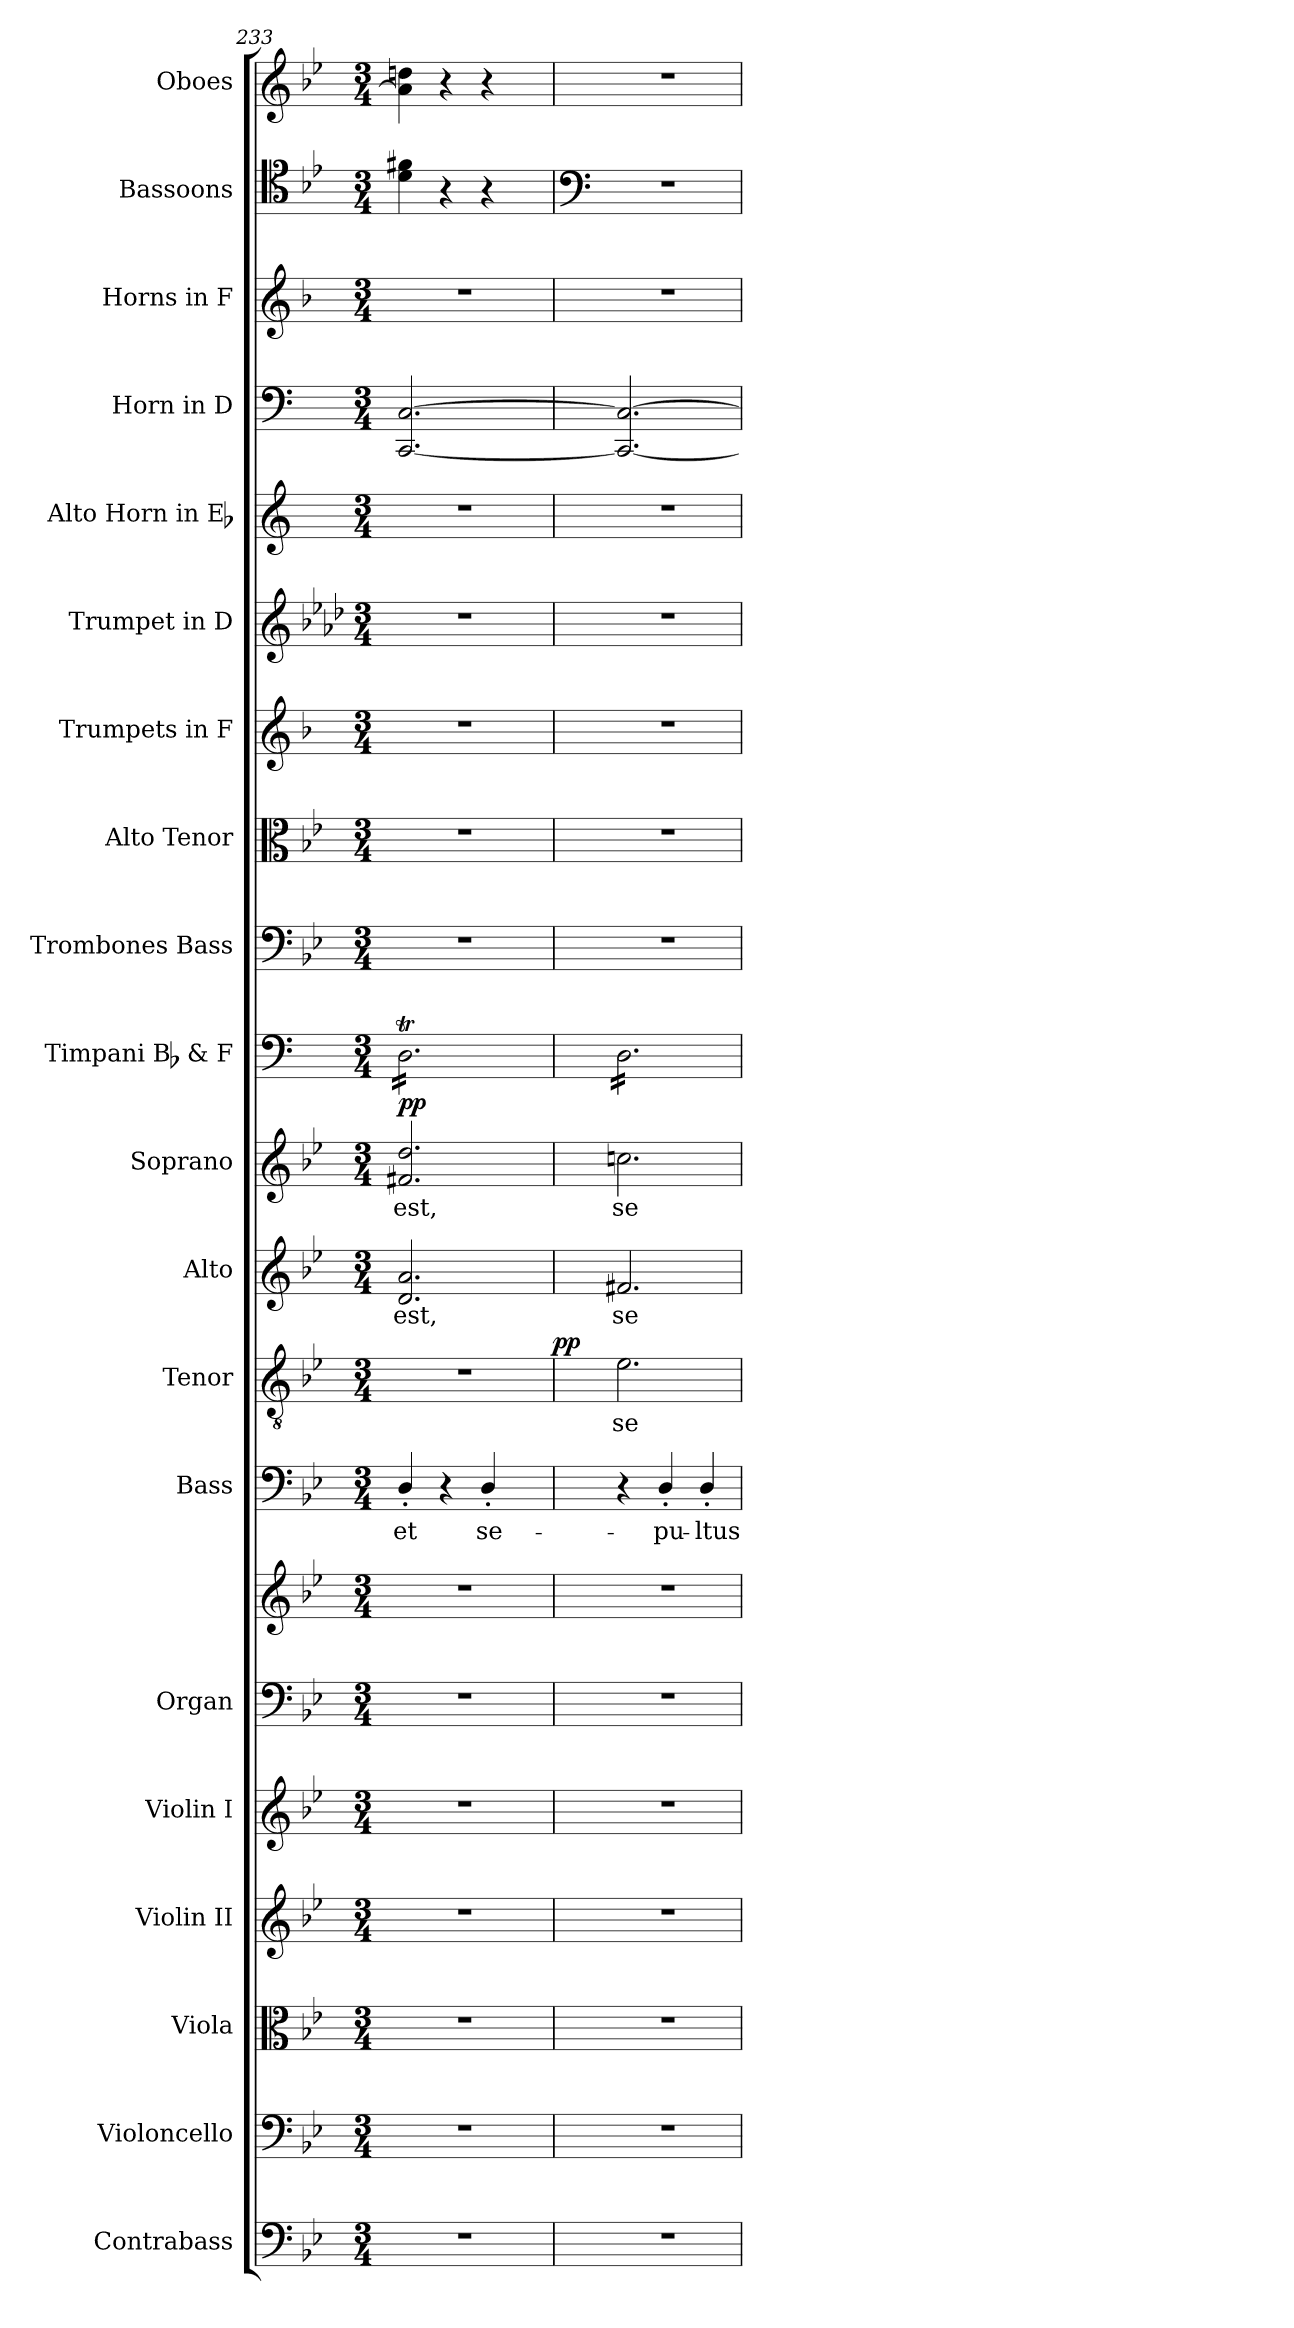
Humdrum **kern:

**kern	**kern	**kern	**kern	**kern	**kern	**kern	**kern	**text	**kern	**text	**dynam	**kern	**text	**kern	**text	**kern	**dynam	**kern	**kern	**kern	**kern	**kern	**kern	**kern	**kern	**kern
*part20	*part19	*part18	*part17	*part16	*part15	*part15	*part14	*part14	*part13	*part13	*part13	*part12	*part12	*part11	*part11	*part10	*part10	*part9	*part8	*part7	*part6	*part5	*part4	*part3	*part2	*part1
*staff21	*staff20	*staff19	*staff18	*staff17	*staff16	*staff15	*staff14	*staff14	*staff13	*staff13	*staff13	*staff12	*staff12	*staff11	*staff11	*staff10	*staff10	*staff9	*staff8	*staff7	*staff6	*staff5	*staff4	*staff3	*staff2	*staff1
*I"Contrabass	*I"Violoncello	*I"Viola	*I"Violin II	*I"Violin I	*I"Organ	*	*I"Bass	*	*I"Tenor	*	*	*I"Alto	*	*I"Soprano	*	*I"Timpani Bb & F	*	*I"Trombones  Bass	*I"Alto Tenor	*I"Trumpets in F	*I"Trumpet in D	*I"Alto Horn in Eb	*I"Horn in D	*I"Horns in F	*I"Bassoons	*I"Oboes
*I'Cb.	*I'Vc.	*I'Vla.	*I'Vln. II	*I'Vln. I	*I'Org.	*	*I'B.	*	*I'T.	*	*	*I'A.	*	*I'S.	*	*I'Timp.	*	*	*	*	*	*	*	*I'Hn.	*I'Bsn.	*I'Ob.
*clefF4	*clefF4	*clefC3	*clefG2	*clefG2	*clefF4	*clefG2	*clefF4	*	*clefGv2	*	*	*clefG2	*	*clefG2	*	*clefF4	*	*clefF4	*clefC3	*clefG2	*clefG2	*clefG2	*clefF4	*clefG2	*clefC4	*clefG2
*ITrd7c12	*	*	*	*	*	*	*	*	*ITrd7c12	*	*	*	*	*	*	*	*	*	*	*ITrd4c7	*ITrd-1c-2	*ITrd5c8	*ITrd6c10	*ITrd4c7	*	*
*k[b-e-]	*k[b-e-]	*k[b-e-]	*k[b-e-]	*k[b-e-]	*k[b-e-]	*k[b-e-]	*k[b-e-]	*	*k[b-e-]	*	*	*k[b-e-]	*	*k[b-e-]	*	*k[]	*	*k[b-e-]	*k[b-e-]	*k[b-e-]	*k[b-e-]	*k[f#c#g#d#]	*k[f#c#]	*k[b-e-]	*k[b-e-]	*k[b-e-]
*B-:	*B-:	*B-:	*B-:	*B-:	*B-:	*B-:	*B-:	*	*B-:	*	*	*B-:	*	*B-:	*	*C:	*	*B-:	*B-:	*B-:	*B-:	*E:	*D:	*B-:	*B-:	*B-:
*M3/4	*M3/4	*M3/4	*M3/4	*M3/4	*M3/4	*M3/4	*M3/4	*	*M3/4	*	*	*M3/4	*	*M3/4	*	*M3/4	*	*M3/4	*M3/4	*M3/4	*M3/4	*M3/4	*M3/4	*M3/4	*M3/4	*M3/4
=233	=233	=233	=233	=233	=233	=233	=233	=233	=233	=233	=233	=233	=233	=233	=233	=233	=233	=233	=233	=233	=233	=233	=233	=233	=233	=233
!LO:N:vis=1	!LO:N:vis=1	!LO:N:vis=1	!LO:N:vis=1	!LO:N:vis=1	!LO:N:vis=1	!LO:N:vis=1	!	!	!	!	!	!	!	!	!	!	!	!	!	!	!	!	!	!	!	!
!	!	!	!	!	!	!	!	!LO:LY:b:color=#000000	!LO:N:vis=1	!	!	!	!	!	!	!	!	!	!	!	!	!	!	!	!	!
!	!	!	!	!	!	!	!	!	!	!	!	!	!LO:LY:b:color=#000000	!	!	!	!	!	!	!	!	!	!	!	!	!
!	!	!	!	!	!	!	!	!	!	!	!	!	!	!	!LO:LY:b:color=#000000	!	!	!LO:N:vis=1	!LO:N:vis=1	!LO:N:vis=1	!LO:N:vis=1	!LO:N:vis=1	!	!LO:N:vis=1	!	!
*	*	*	*	*	*	*	*	*	*^	*	*	*	*	*	*	*	*	*	*	*	*	*	*	*	*	*
*	*	*	*	*	*	*	*	*	*	*	*	*	*	*	*	*	*tremolo	*	*	*	*	*	*	*	*	*	*
2.r	2.r	2.r	2.r	2.r	2.r	2.r	4D'i/	et	2.r	2ryy	.	.	2.di/ 2.ai	est,	2.f#Xi/ 2.ddi	est,	16DTi\LL	pp	2.r	2.r	2.r	2.r	2.r	[2.DDDi/ [2.DDi	2.r	4di\ 4f#Xi	4ai\] 4ddni
.	.	.	.	.	.	.	.	.	.	.	.	.	.	.	.	.	16DTi\	.	.	.	.	.	.	.	.	.	.
.	.	.	.	.	.	.	.	.	.	.	.	.	.	.	.	.	16DTi\	.	.	.	.	.	.	.	.	.	.
.	.	.	.	.	.	.	.	.	.	.	.	.	.	.	.	.	16DTi\	.	.	.	.	.	.	.	.	.	.
.	.	.	.	.	.	.	4r	.	.	.	.	.	.	.	.	.	16DTi\	.	.	.	.	.	.	.	.	4r	4r
.	.	.	.	.	.	.	.	.	.	.	.	.	.	.	.	.	16DTi\	.	.	.	.	.	.	.	.	.	.
.	.	.	.	.	.	.	.	.	.	.	.	.	.	.	.	.	16DTi\	.	.	.	.	.	.	.	.	.	.
.	.	.	.	.	.	.	.	.	.	.	.	.	.	.	.	.	16DTi\	.	.	.	.	.	.	.	.	.	.
!	!	!	!	!	!	!	!	!LO:LY:b:color=#000000	!	!	!	!	!	!	!	!	!	!	!	!	!	!	!	!	!	!	!
.	.	.	.	.	.	.	4D'i/	se-	.	8ryy	.	.	.	.	.	.	16DTi\	.	.	.	.	.	.	.	.	4r	4r
.	.	.	.	.	.	.	.	.	.	.	.	.	.	.	.	.	16DTi\	.	.	.	.	.	.	.	.	.	.
.	.	.	.	.	.	.	.	.	.	16ryy	.	.	.	.	.	.	16DTi\	.	.	.	.	.	.	.	.	.	.
.	.	.	.	.	.	.	.	.	.	32ryy	.	.	.	.	.	.	16DTi\JJ	.	.	.	.	.	.	.	.	.	.
.	.	.	.	.	.	.	.	.	.	64ryy	.	.	.	.	.	.	.	.	.	.	.	.	.	.	.	.	.
.	.	.	.	.	.	.	.	.	.	128...ryy	.	.	.	.	.	.	.	.	.	.	.	.	.	.	.	.	.
.	.	.	.	.	.	.	.	.	.	1024ryy	.	pp	.	.	.	.	.	.	.	.	.	.	.	.	.	.	.
*	*	*	*	*	*	*	*	*	*v	*v	*	*	*	*	*	*	*	*	*	*	*	*	*	*	*	*	*
=234	=234	=234	=234	=234	=234	=234	=234	=234	=234	=234	=234	=234	=234	=234	=234	=234	=234	=234	=234	=234	=234	=234	=234	=234	=234	=234
*	*	*	*	*	*	*	*	*	*	*	*	*	*	*	*	*	*	*	*	*	*	*	*	*	*clefF4	*
*	*	*	*	*	*	*	*	*	*^	*	*	*	*	*	*	*	*	*	*	*	*	*	*	*	*	*
!LO:N:vis=1	!LO:N:vis=1	!LO:N:vis=1	!LO:N:vis=1	!LO:N:vis=1	!LO:N:vis=1	!LO:N:vis=1	!	!	!	!	!	!	!	!	!	!	!	!	!	!	!	!	!	!	!	!	!
*	*	*	*	*	*	*	*	*	*v	*v	*	*	*	*	*	*	*	*	*	*	*	*	*	*	*	*	*
*	*	*	*	*	*	*	*	*	*^	*	*	*	*	*	*	*	*	*	*	*	*	*	*	*	*	*
!	!	!	!	!	!	!	!	!	!	!	!LO:LY:b:color=#000000	!	!	!	!	!	!	!	!	!	!	!	!	!	!	!	!
*	*	*	*	*	*	*	*	*	*v	*v	*	*	*	*	*	*	*	*	*	*	*	*	*	*	*	*	*
*	*	*	*	*	*	*	*	*	*^	*	*	*	*	*	*	*	*	*	*	*	*	*	*	*	*	*
!	!	!	!	!	!	!	!	!	!	!	!	!	!	!LO:LY:b:color=#000000	!	!	!	!	!	!	!	!	!	!	!	!	!
*	*	*	*	*	*	*	*	*	*v	*v	*	*	*	*	*	*	*	*	*	*	*	*	*	*	*	*	*
*	*	*	*	*	*	*	*	*	*^	*	*	*	*	*	*	*	*	*	*	*	*	*	*	*	*	*
!	!	!	!	!	!	!	!	!	!	!	!	!	!	!	!	!LO:LY:b:color=#000000	!	!	!LO:N:vis=1	!LO:N:vis=1	!LO:N:vis=1	!LO:N:vis=1	!LO:N:vis=1	!	!LO:N:vis=1	!LO:N:vis=1	!LO:N:vis=1
*	*	*	*	*	*	*	*	*	*v	*v	*	*	*	*	*	*	*	*	*	*	*	*	*	*	*	*	*
2.r	2.r	2.r	2.r	2.r	2.r	2.r	4r	.	2.E-i\	se-	.	2.f#Xi/	se-	2.ccni\	se-	16Di\LL	.	2.r	2.r	2.r	2.r	2.r	2.DDDi/_ 2.DDi_	2.r	2.r	2.r
.	.	.	.	.	.	.	.	.	.	.	.	.	.	.	.	16Di\	.	.	.	.	.	.	.	.	.	.
.	.	.	.	.	.	.	.	.	.	.	.	.	.	.	.	16Di\	.	.	.	.	.	.	.	.	.	.
.	.	.	.	.	.	.	.	.	.	.	.	.	.	.	.	16Di\	.	.	.	.	.	.	.	.	.	.
!	!	!	!	!	!	!	!	!LO:LY:b:color=#000000	!	!	!	!	!	!	!	!	!	!	!	!	!	!	!	!	!	!
.	.	.	.	.	.	.	4D'i/	-pu-	.	.	.	.	.	.	.	16Di\	.	.	.	.	.	.	.	.	.	.
.	.	.	.	.	.	.	.	.	.	.	.	.	.	.	.	16Di\	.	.	.	.	.	.	.	.	.	.
.	.	.	.	.	.	.	.	.	.	.	.	.	.	.	.	16Di\	.	.	.	.	.	.	.	.	.	.
.	.	.	.	.	.	.	.	.	.	.	.	.	.	.	.	16Di\	.	.	.	.	.	.	.	.	.	.
!	!	!	!	!	!	!	!	!LO:LY:b:color=#000000	!	!	!	!	!	!	!	!	!	!	!	!	!	!	!	!	!	!
.	.	.	.	.	.	.	4D'i/	-ltus	.	.	.	.	.	.	.	16Di\	.	.	.	.	.	.	.	.	.	.
.	.	.	.	.	.	.	.	.	.	.	.	.	.	.	.	16Di\	.	.	.	.	.	.	.	.	.	.
.	.	.	.	.	.	.	.	.	.	.	.	.	.	.	.	16Di\	.	.	.	.	.	.	.	.	.	.
.	.	.	.	.	.	.	.	.	.	.	.	.	.	.	.	16Di\JJ	.	.	.	.	.	.	.	.	.	.
*	*	*	*	*	*	*	*	*	*	*	*	*	*	*	*	*Xtremolo	*	*	*	*	*	*	*	*	*	*
=	=	=	=	=	=	=	=	=	=	=	=	=	=	=	=	=	=	=	=	=	=	=	=	=	=	=
*-	*-	*-	*-	*-	*-	*-	*-	*-	*-	*-	*-	*-	*-	*-	*-	*-	*-	*-	*-	*-	*-	*-	*-	*-	*-	*-
